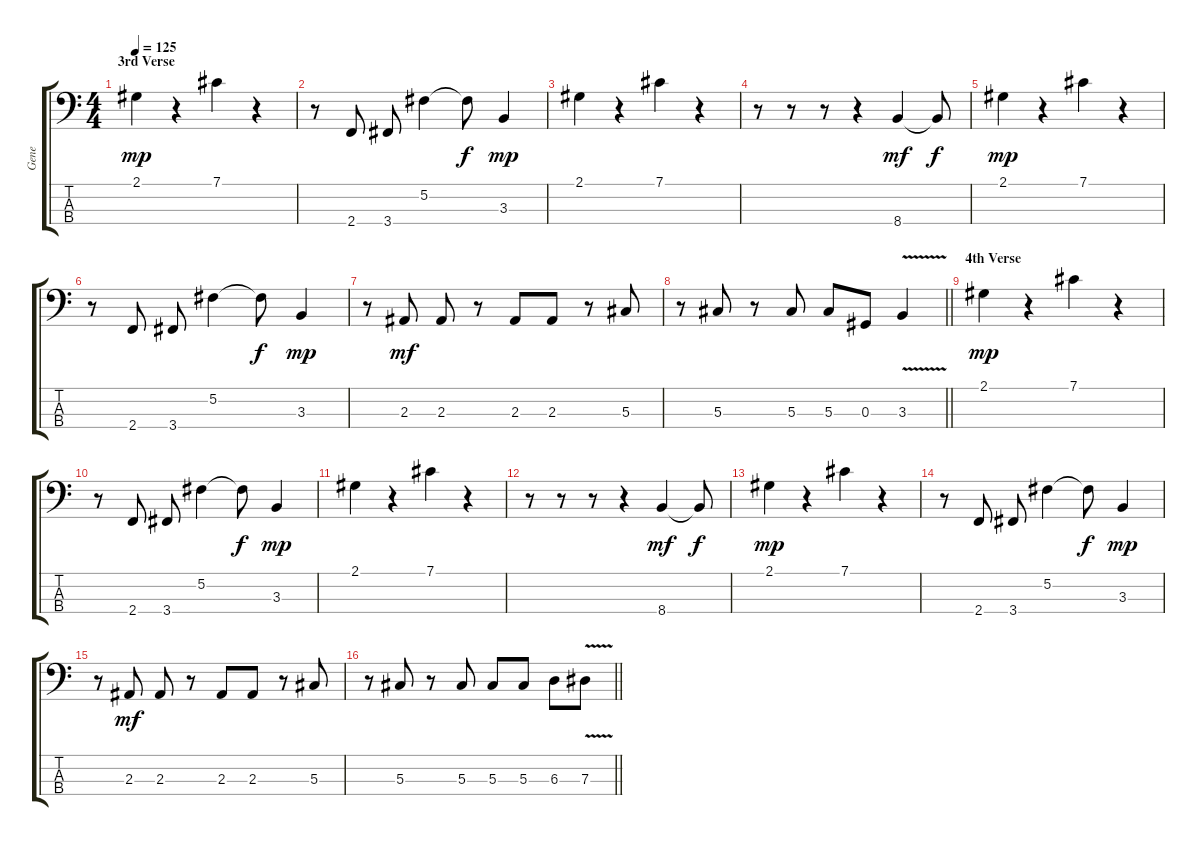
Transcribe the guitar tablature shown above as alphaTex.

\track ("Gene" "Gene") {instrument electricbassfinger}
\staff {score tabs}
\tuning (Gb2 Db2 Ab1 Eb1) {hide}
\ts (4 4)
\section ("" "3rd Verse")
\tempo 125
\clef f4
\ks c
2.1.4{dy mp} r.4 7.1.4 r.4 |
r.8 2.4.8 3.4.8 5.2.4 5.2{t}.8{dy f} 3.3.4{dy mp} |
2.1.4 r.4 7.1.4 r.4 |
r.8 r.8 r.8 r.4 8.4.4{dy mf} 8.4{t}.8{dy f} |
2.1.4{dy mp} r.4 7.1.4 r.4 |
r.8 2.4.8 3.4.8 5.2.4 5.2{t}.8{dy f} 3.3.4{dy mp} |
r.8 2.3.8{dy mf} 2.3.8 r.8 2.3.8 2.3.8 r.8 5.3.8 |
\barLineRight lightlight
r.8 5.3.8 r.8 5.3.8 5.3.8 0.3.8 3.3{v}.4 |
\section ("" "4th Verse")
2.1.4{dy mp} r.4 7.1.4 r.4 |
r.8 2.4.8 3.4.8 5.2.4 5.2{t}.8{dy f} 3.3.4{dy mp} |
2.1.4 r.4 7.1.4 r.4 |
r.8 r.8 r.8 r.4 8.4.4{dy mf} 8.4{t}.8{dy f} |
2.1.4{dy mp} r.4 7.1.4 r.4 |
r.8 2.4.8 3.4.8 5.2.4 5.2{t}.8{dy f} 3.3.4{dy mp} |
r.8 2.3.8{dy mf} 2.3.8 r.8 2.3.8 2.3.8 r.8 5.3.8 |
\barLineRight lightlight
r.8 5.3.8 r.8 5.3.8 5.3.8 5.3.8 6.3.8 7.3{v}.8
